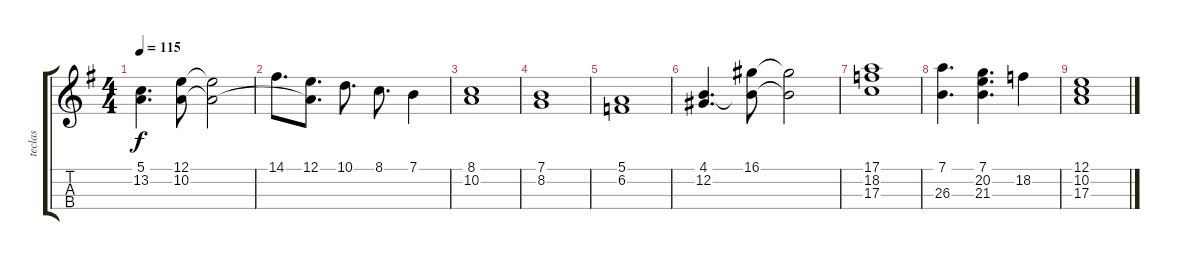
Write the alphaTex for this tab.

\track ("teclas" "teclas") {instrument rockorgan}
\staff {score tabs}
\tuning (E4 B3 G3 D3) {hide}
\ts (4 4)
\tempo 115
\clef g2
\ks g
(5.1 13.2).4{d dy f} (12.1 10.2).8 (12.1{t} 10.2{t}).2 |
14.1.8{d} (12.1 10.2{t}).8{d} 10.1.8{d} 8.1.8{d} 7.1.4 |
(8.1 10.2).1 |
(7.1 8.2).1 |
(5.1 6.2).1 |
(4.1 12.2).4{d} (16.1 12.2{t}).8 (16.1{t} 12.2{t}).2 |
(17.1 18.2 17.3).1 |
(7.1 26.3).4{d} (7.1 20.2 21.3).4{d} 18.2.4 |
(12.1 10.2 17.3).1
